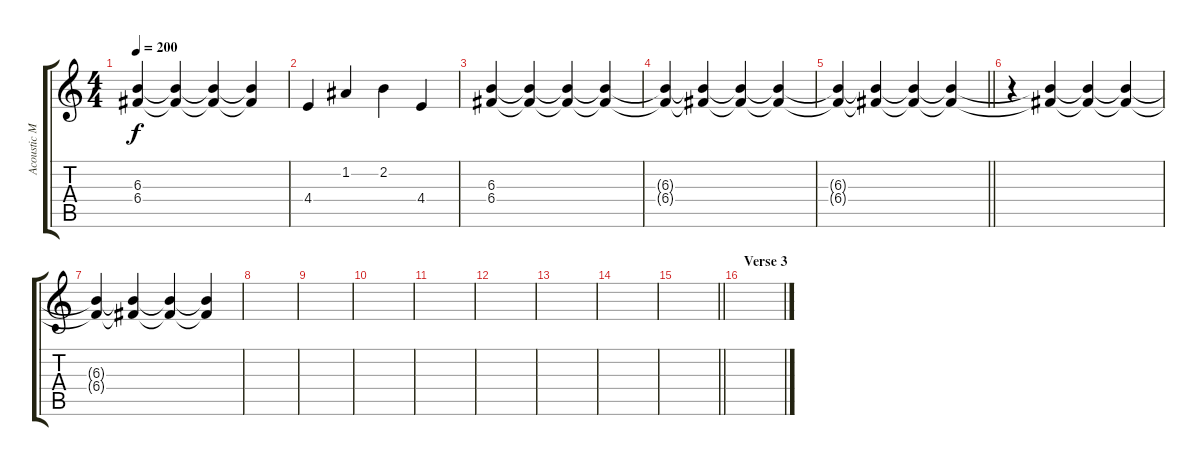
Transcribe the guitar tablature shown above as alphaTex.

\track ("Acoustic Man 2" "Acoustic M") {instrument acousticguitarsteel}
\staff {score tabs}
\tuning (D4 A3 F3 C3 G2 C2) {hide}
\ts (4 4)
\tempo 200
\clef g2
\ks c
(6.3{t} 6.4{t}).4{dy f} (6.3{t} 6.4{t}).4 (6.3{t} 6.4{t}).4 (6.3{t} 6.4{t}).4 |
4.4.4 1.2.4 2.2.4 4.4.4 |
(6.3 6.4).4 (6.3{t} 6.4{t}).4 (6.3{t} 6.4{t}).4 (6.3{t} 6.4{t}).4 |
(6.3{t} 6.4{t}).4 (6.3{t} 6.4{t}).4 (6.3{t} 6.4{t}).4 (6.3{t} 6.4{t}).4 |
\barLineRight lightlight
(6.3{t} 6.4{t}).4 (6.3{t} 6.4{t}).4 (6.3{t} 6.4{t}).4 (6.3{t} 6.4{t}).4 |
r.4 (6.3{t} 6.4{t}).4 (6.3{t} 6.4{t}).4 (6.3{t} 6.4{t}).4 |
(6.3{t} 6.4{t}).4 (6.3{t} 6.4{t}).4 (6.3{t} 6.4{t}).4 (6.3{t} 6.4{t}).4 |
|
|
|
|
|
|
|
\barLineRight lightlight
|
\section ("" "Verse 3")
